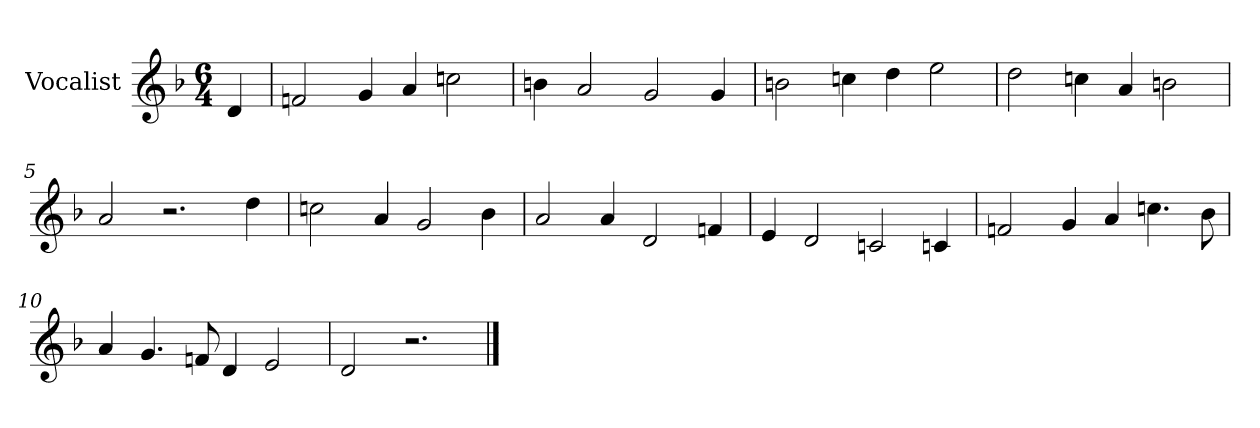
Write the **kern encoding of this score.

**kern
*part1
*staff1
*I"Vocalist
*k[b-]
*d:
*M6/4
=
4d
=1
2fn
4g
4a
2ccn
=2
4bn
2a
2g
4g
=3
2bn
4ccn
4dd
2ee
=4
2dd
4ccn
4a
2bn
=5
2a
2.r
4dd
=6
2ccn
4a
2g
4b-
=7
2a
4a
2d
4fn
=8
4e
2d
2cn
4cn
=9
2fn
4g
4a
4.ccn
8b-
=10
4a
4.g
8fn
4d
2e
=11
2d
2.r
==
*-
